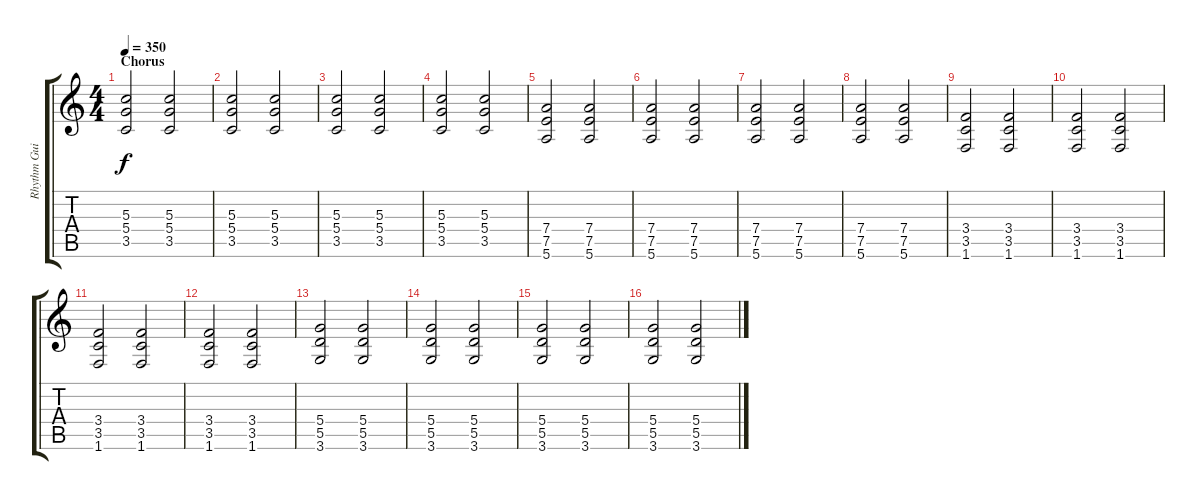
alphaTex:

\track ("Rhythm Guitar" "Rhythm Gui") {instrument overdrivenguitar}
\staff {score tabs}
\tuning (E4 B3 G3 D3 A2 E2) {hide}
\ts (4 4)
\section ("" "Chorus")
\tempo 350
\clef g2
\ks c
(5.3 5.4 3.5).2{dy f} (5.3 5.4 3.5).2 |
(5.3 5.4 3.5).2 (5.3 5.4 3.5).2 |
(5.3 5.4 3.5).2 (5.3 5.4 3.5).2 |
(5.3 5.4 3.5).2 (5.3 5.4 3.5).2 |
(7.4 7.5 5.6).2 (7.4 7.5 5.6).2 |
(7.4 7.5 5.6).2 (7.4 7.5 5.6).2 |
(7.4 7.5 5.6).2 (7.4 7.5 5.6).2 |
(7.4 7.5 5.6).2 (7.4 7.5 5.6).2 |
(3.4 3.5 1.6).2 (3.4 3.5 1.6).2 |
(3.4 3.5 1.6).2 (3.4 3.5 1.6).2 |
(3.4 3.5 1.6).2 (3.4 3.5 1.6).2 |
(3.4 3.5 1.6).2 (3.4 3.5 1.6).2 |
(5.4 5.5 3.6).2 (5.4 5.5 3.6).2 |
(5.4 5.5 3.6).2 (5.4 5.5 3.6).2 |
(5.4 5.5 3.6).2 (5.4 5.5 3.6).2 |
(5.4 5.5 3.6).2 (5.4 5.5 3.6).2
